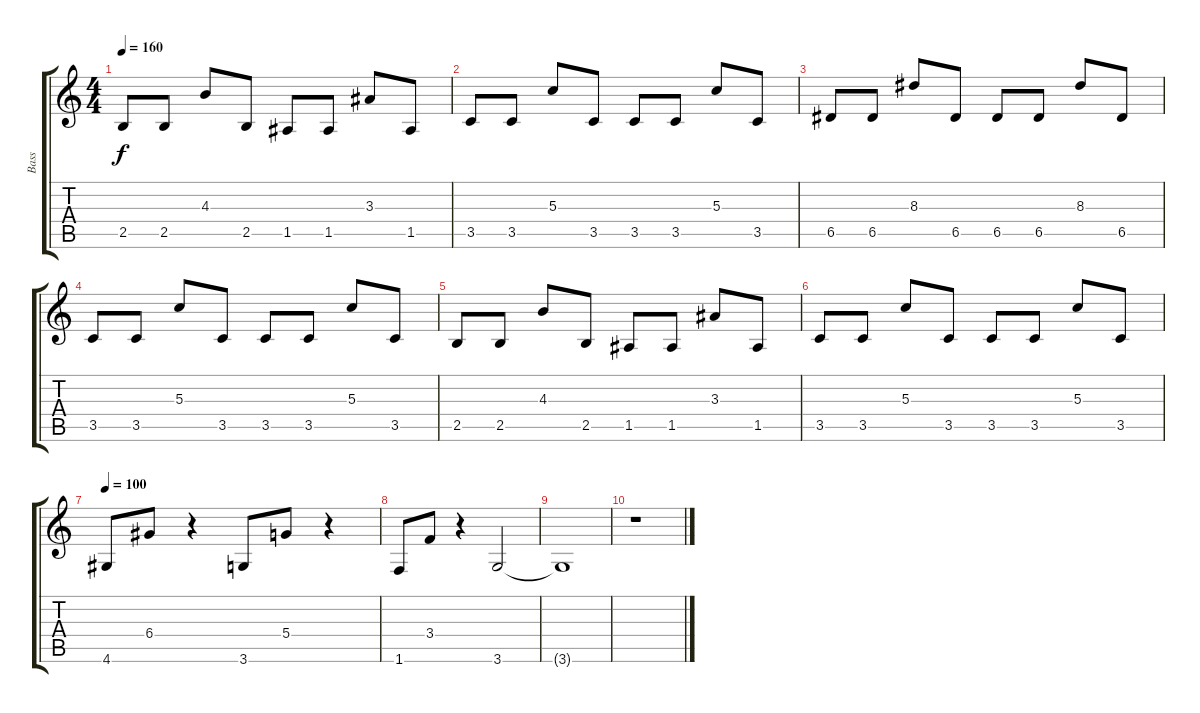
\track ("Bass" "Bass") {instrument electricbassfinger}
\staff {score tabs}
\tuning (E4 B3 G3 D3 A2 E2) {hide}
\ts (4 4)
\tempo 160
\clef g2
\ks c
2.5.8{dy f} 2.5.8 4.3.8 2.5.8 1.5.8 1.5.8 3.3.8 1.5.8 |
3.5.8 3.5.8 5.3.8 3.5.8 3.5.8 3.5.8 5.3.8 3.5.8 |
6.5.8 6.5.8 8.3.8 6.5.8 6.5.8 6.5.8 8.3.8 6.5.8 |
3.5.8 3.5.8 5.3.8 3.5.8 3.5.8 3.5.8 5.3.8 3.5.8 |
2.5.8 2.5.8 4.3.8 2.5.8 1.5.8 1.5.8 3.3.8 1.5.8 |
3.5.8 3.5.8 5.3.8 3.5.8 3.5.8 3.5.8 5.3.8 3.5.8 |
\tempo 100
4.6.8 6.4.8 r.4 3.6.8 5.4.8 r.4 |
1.6.8 3.4.8 r.4 3.6.2 |
3.6{t}.1 |
r.1
